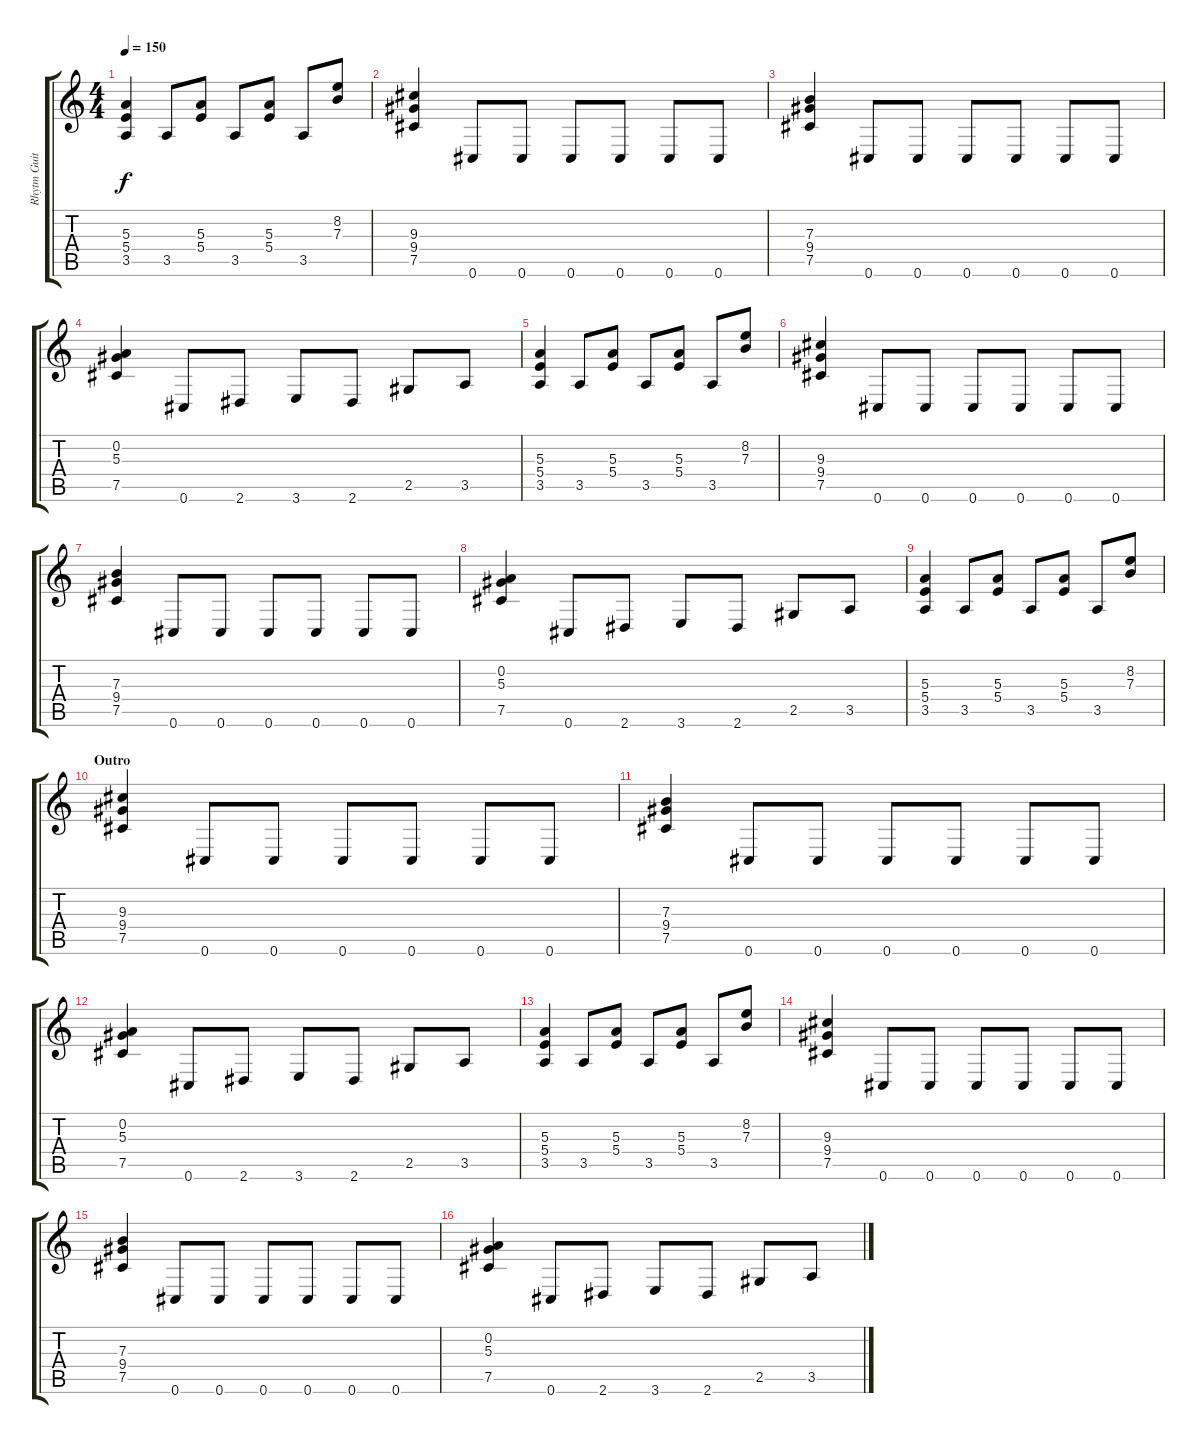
\track ("Rhytm Guitar" "Rhytm Guit") {instrument distortionguitar}
\staff {score tabs}
\tuning (Db4 Ab3 E3 B2 Gb2 Db2) {hide}
\ts (4 4)
\tempo 150
\clef g2
\ks c
(5.3 5.4 3.5).4{dy f} 3.5.8 (5.3 5.4).8 3.5.8 (5.3 5.4).8 3.5.8 (8.2 7.3).8 |
(9.3 9.4 7.5).4 0.6.8 0.6.8 0.6.8 0.6.8 0.6.8 0.6.8 |
(7.3 9.4 7.5).4 0.6.8 0.6.8 0.6.8 0.6.8 0.6.8 0.6.8 |
(0.2 5.3 7.5).4 0.6.8 2.6.8 3.6.8 2.6.8 2.5.8 3.5.8 |
(5.3 5.4 3.5).4 3.5.8 (5.3 5.4).8 3.5.8 (5.3 5.4).8 3.5.8 (8.2 7.3).8 |
(9.3 9.4 7.5).4 0.6.8 0.6.8 0.6.8 0.6.8 0.6.8 0.6.8 |
(7.3 9.4 7.5).4 0.6.8 0.6.8 0.6.8 0.6.8 0.6.8 0.6.8 |
(0.2 5.3 7.5).4 0.6.8 2.6.8 3.6.8 2.6.8 2.5.8 3.5.8 |
(5.3 5.4 3.5).4 3.5.8 (5.3 5.4).8 3.5.8 (5.3 5.4).8 3.5.8 (8.2 7.3).8 |
\section ("" "Outro")
(9.3 9.4 7.5).4 0.6.8 0.6.8 0.6.8 0.6.8 0.6.8 0.6.8 |
(7.3 9.4 7.5).4 0.6.8 0.6.8 0.6.8 0.6.8 0.6.8 0.6.8 |
(0.2 5.3 7.5).4 0.6.8 2.6.8 3.6.8 2.6.8 2.5.8 3.5.8 |
(5.3 5.4 3.5).4 3.5.8 (5.3 5.4).8 3.5.8 (5.3 5.4).8 3.5.8 (8.2 7.3).8 |
(9.3 9.4 7.5).4 0.6.8 0.6.8 0.6.8 0.6.8 0.6.8 0.6.8 |
(7.3 9.4 7.5).4 0.6.8 0.6.8 0.6.8 0.6.8 0.6.8 0.6.8 |
(0.2 5.3 7.5).4 0.6.8 2.6.8 3.6.8 2.6.8 2.5.8 3.5.8
